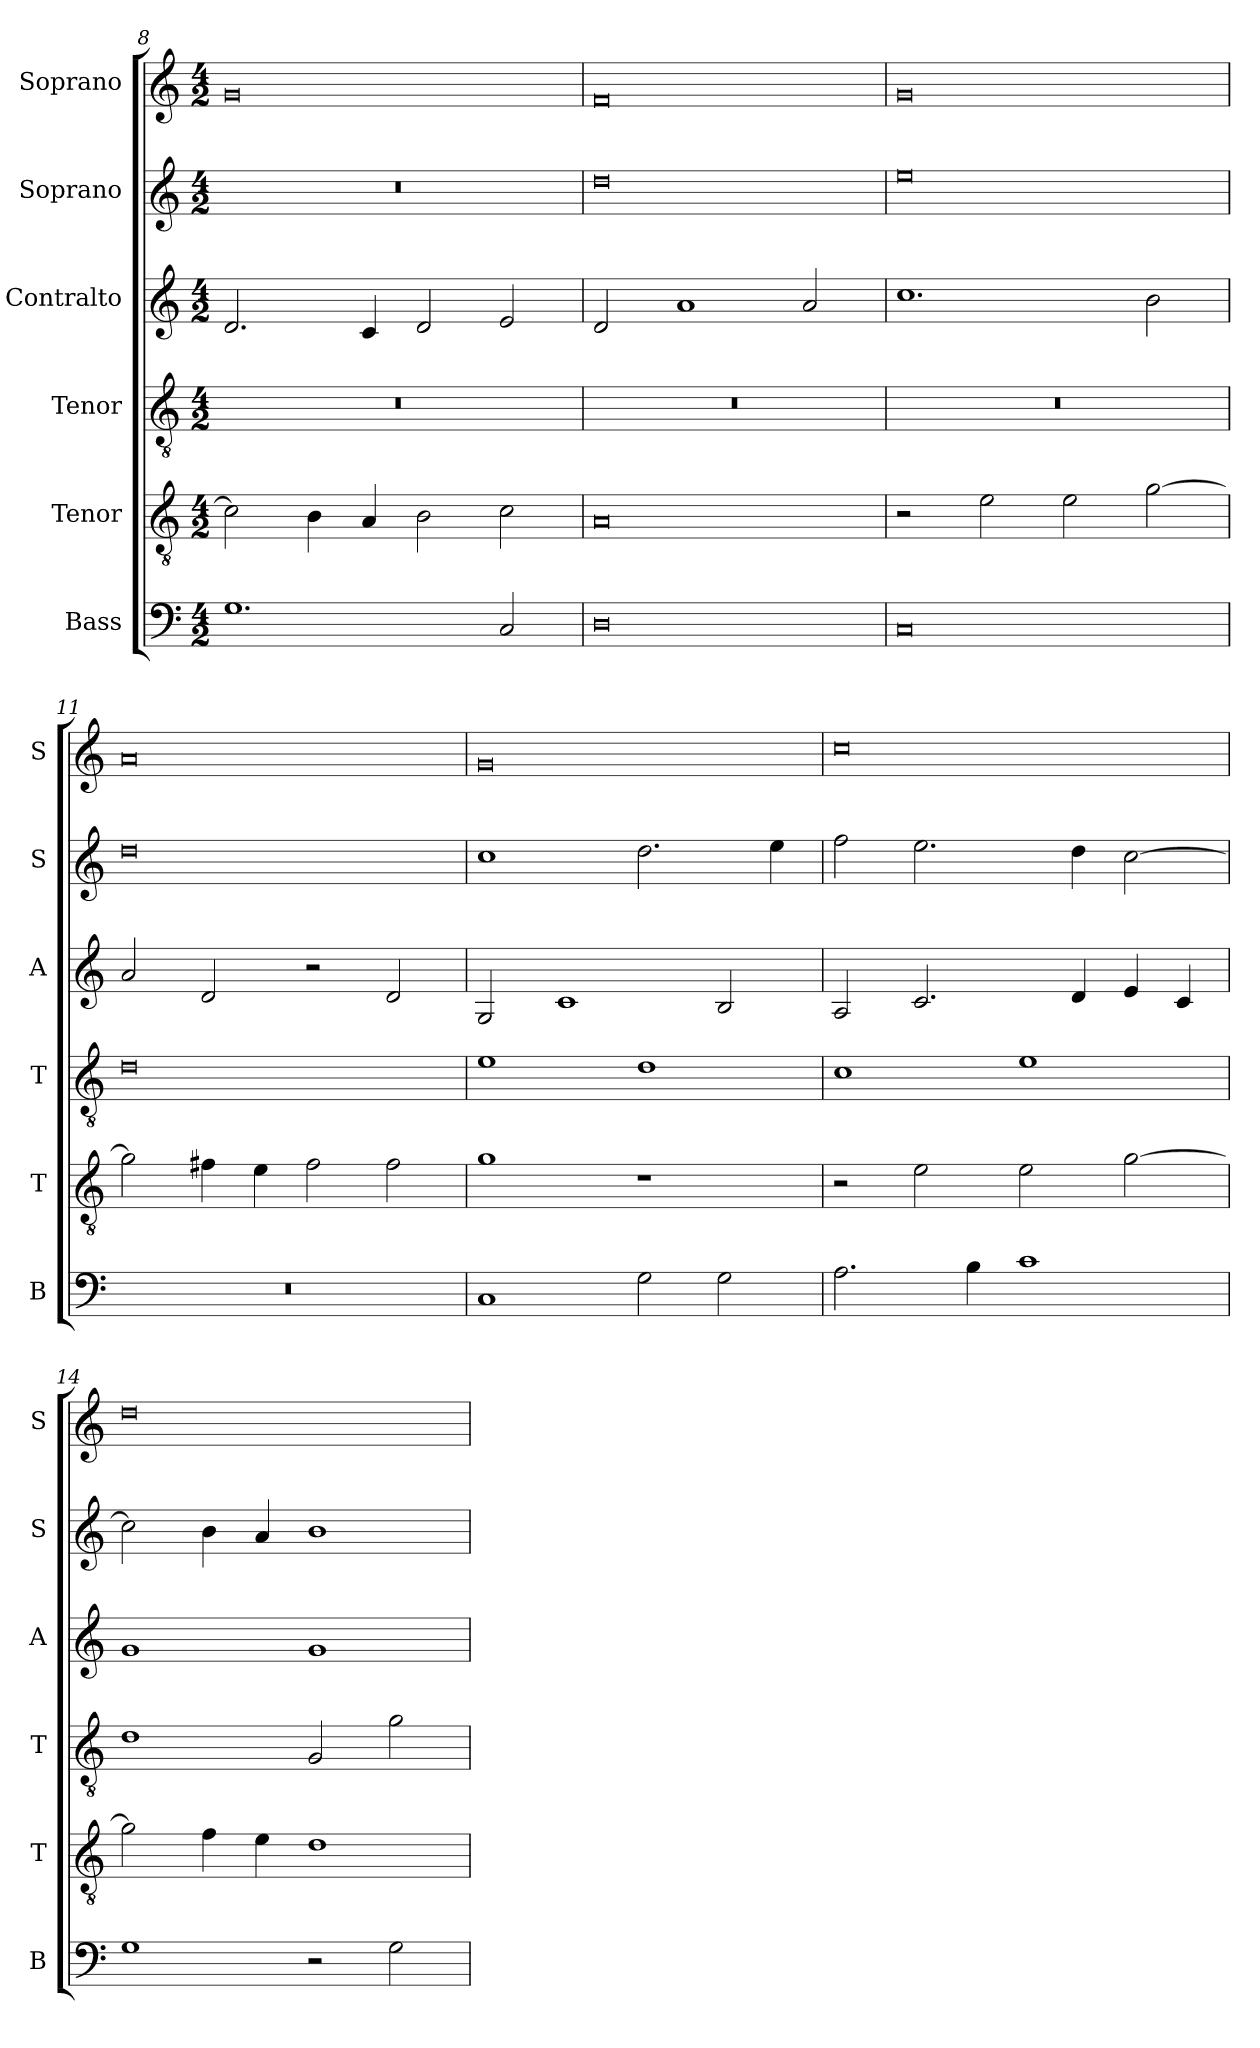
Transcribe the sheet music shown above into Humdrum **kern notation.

**kern	**kern	**kern	**kern	**kern	**kern
*part6	*part5	*part4	*part3	*part2	*part1
*staff6	*staff5	*staff4	*staff3	*staff2	*staff1
*I"Bass	*I"Tenor	*I"Tenor	*I"Contralto	*I"Soprano	*I"Soprano
*I'B	*I'T	*I'T	*I'A	*I'S	*I'S
*clefF4	*clefGv2	*clefGv2	*clefG2	*clefG2	*clefG2
*k[]	*k[]	*k[]	*k[]	*k[]	*k[]
*G:mix	*G:mix	*G:mix	*G:mix	*G:mix	*G:mix
*M4/2	*M4/2	*M4/2	*M4/2	*M4/2	*M4/2
=8	=8	=8	=8	=8	=8
1.G	2c]	0r	2.d	0r	0g
.	4B	.	.	.	.
.	4A	.	4c	.	.
.	2B	.	2d	.	.
2C	2c	.	2e	.	.
=9	=9	=9	=9	=9	=9
0D	0A	0r	2d	0dd	0f
.	.	.	1a	.	.
.	.	.	2a	.	.
=10	=10	=10	=10	=10	=10
0C	2r	0r	1.cc	0ee	0g
.	2e	.	.	.	.
.	2e	.	.	.	.
.	[2g	.	2b	.	.
=11	=11	=11	=11	=11	=11
0r	2g]	0d	2a	0dd	0a
.	4f#X	.	2d	.	.
.	4e	.	.	.	.
.	2f#	.	2r	.	.
.	2f#	.	2d	.	.
=12	=12	=12	=12	=12	=12
1C	1g	1e	2G	1cc	0g
.	.	.	1c	.	.
2G	1r	1d	.	2.dd	.
2G	.	.	2B	.	.
.	.	.	.	4ee	.
=13	=13	=13	=13	=13	=13
2.A	2r	1c	2A	2ff	0cc
.	2e	.	2.c	2.ee	.
4B	.	.	.	.	.
1c	2e	1e	.	.	.
.	.	.	4d	4dd	.
.	[2g	.	4e	[2cc	.
.	.	.	4c	.	.
=14	=14	=14	=14	=14	=14
1G	2g]	1d	1g	2cc]	0dd
.	4f	.	.	4b	.
.	4e	.	.	4a	.
2r	1d	2G	1g	1b	.
2G	.	2g	.	.	.
=	=	=	=	=	=
*-	*-	*-	*-	*-	*-
